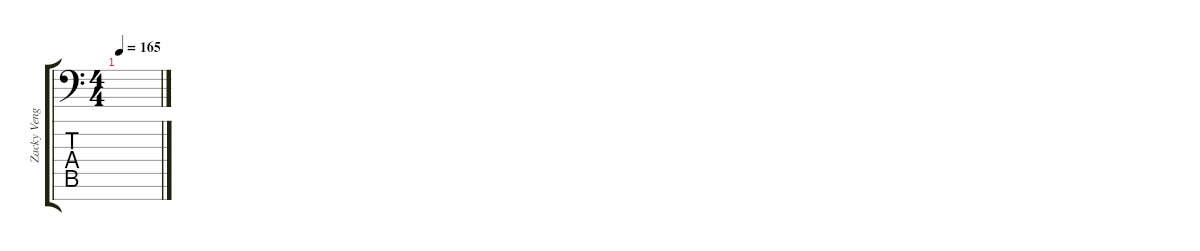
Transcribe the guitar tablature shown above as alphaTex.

\track ("Zacky Vengance -- Rhythm Guita" "Zacky Veng") {instrument overdrivenguitar}
\staff {score tabs}
\tuning (E4 B3 G3 D3 A2 D2 C-1) {hide}
\ts (4 4)
\tempo 165
\clef f4
\ks c
